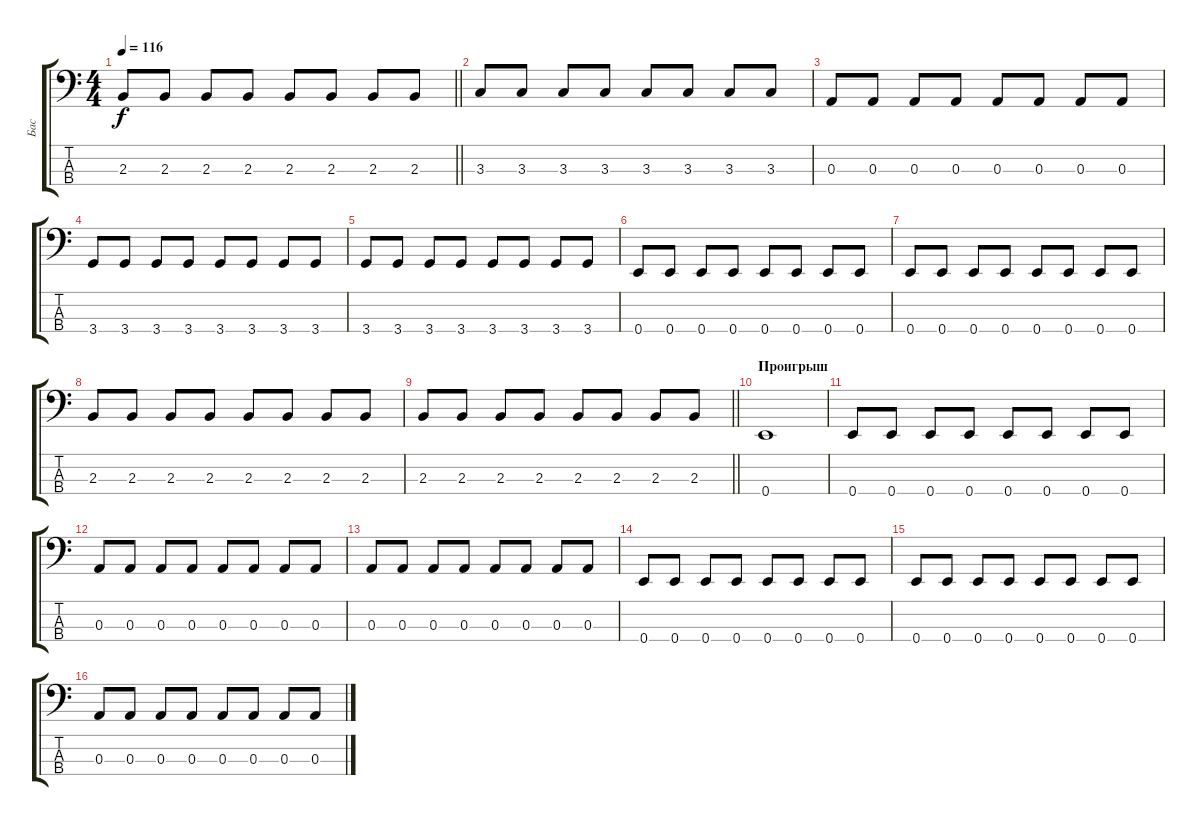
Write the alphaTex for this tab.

\track ("Бас" "Бас") {instrument electricbassfinger}
\staff {score tabs}
\tuning (G2 D2 A1 E1) {hide}
\ts (4 4)
\tempo 116
\clef f4
\barLineRight lightlight
\ks c
2.3.8{dy f} 2.3.8 2.3.8 2.3.8 2.3.8 2.3.8 2.3.8 2.3.8 |
3.3.8 3.3.8 3.3.8 3.3.8 3.3.8 3.3.8 3.3.8 3.3.8 |
0.3.8 0.3.8 0.3.8 0.3.8 0.3.8 0.3.8 0.3.8 0.3.8 |
3.4.8 3.4.8 3.4.8 3.4.8 3.4.8 3.4.8 3.4.8 3.4.8 |
3.4.8 3.4.8 3.4.8 3.4.8 3.4.8 3.4.8 3.4.8 3.4.8 |
0.4.8 0.4.8 0.4.8 0.4.8 0.4.8 0.4.8 0.4.8 0.4.8 |
0.4.8 0.4.8 0.4.8 0.4.8 0.4.8 0.4.8 0.4.8 0.4.8 |
2.3.8 2.3.8 2.3.8 2.3.8 2.3.8 2.3.8 2.3.8 2.3.8 |
\barLineRight lightlight
2.3.8 2.3.8 2.3.8 2.3.8 2.3.8 2.3.8 2.3.8 2.3.8 |
\section ("" "Проигрыш")
0.4.1 |
0.4.8 0.4.8 0.4.8 0.4.8 0.4.8 0.4.8 0.4.8 0.4.8 |
0.3.8 0.3.8 0.3.8 0.3.8 0.3.8 0.3.8 0.3.8 0.3.8 |
0.3.8 0.3.8 0.3.8 0.3.8 0.3.8 0.3.8 0.3.8 0.3.8 |
0.4.8 0.4.8 0.4.8 0.4.8 0.4.8 0.4.8 0.4.8 0.4.8 |
0.4.8 0.4.8 0.4.8 0.4.8 0.4.8 0.4.8 0.4.8 0.4.8 |
0.3.8 0.3.8 0.3.8 0.3.8 0.3.8 0.3.8 0.3.8 0.3.8
